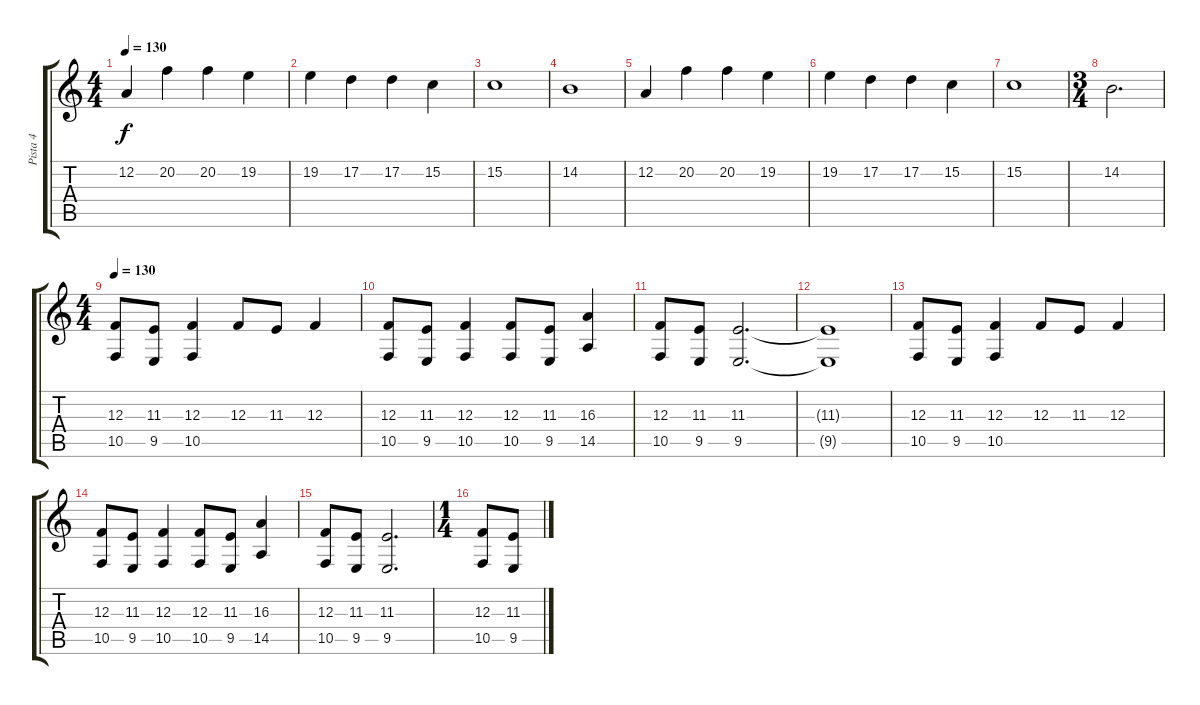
\track ("Pista 4" "Pista 4") {instrument stringensemble2}
\staff {score tabs}
\tuning (D4 A3 F3 C3 G2 C2) {hide}
\ts (4 4)
\tempo 130
\clef g2
\ks c
12.2.4{dy f} 20.2.4 20.2.4 19.2.4 |
19.2.4 17.2.4 17.2.4 15.2.4 |
15.2.1 |
14.2.1 |
12.2.4 20.2.4 20.2.4 19.2.4 |
19.2.4 17.2.4 17.2.4 15.2.4 |
15.2.1 |
\ts (3 4)
14.2.2{d} |
\ts (4 4)
\tempo 130
(12.3 10.5).8 (11.3 9.5).8 (12.3 10.5).4 12.3.8 11.3.8 12.3.4 |
(12.3 10.5).8 (11.3 9.5).8 (12.3 10.5).4 (12.3 10.5).8 (11.3 9.5).8 (16.3 14.5).4 |
(12.3 10.5).8 (11.3 9.5).8 (11.3 9.5).2{d} |
(11.3{t} 9.5{t}).1 |
(12.3 10.5).8 (11.3 9.5).8 (12.3 10.5).4 12.3.8 11.3.8 12.3.4 |
(12.3 10.5).8 (11.3 9.5).8 (12.3 10.5).4 (12.3 10.5).8 (11.3 9.5).8 (16.3 14.5).4 |
(12.3 10.5).8 (11.3 9.5).8 (11.3 9.5).2{d} |
\ts (1 4)
(12.3 10.5).8 (11.3 9.5).8
